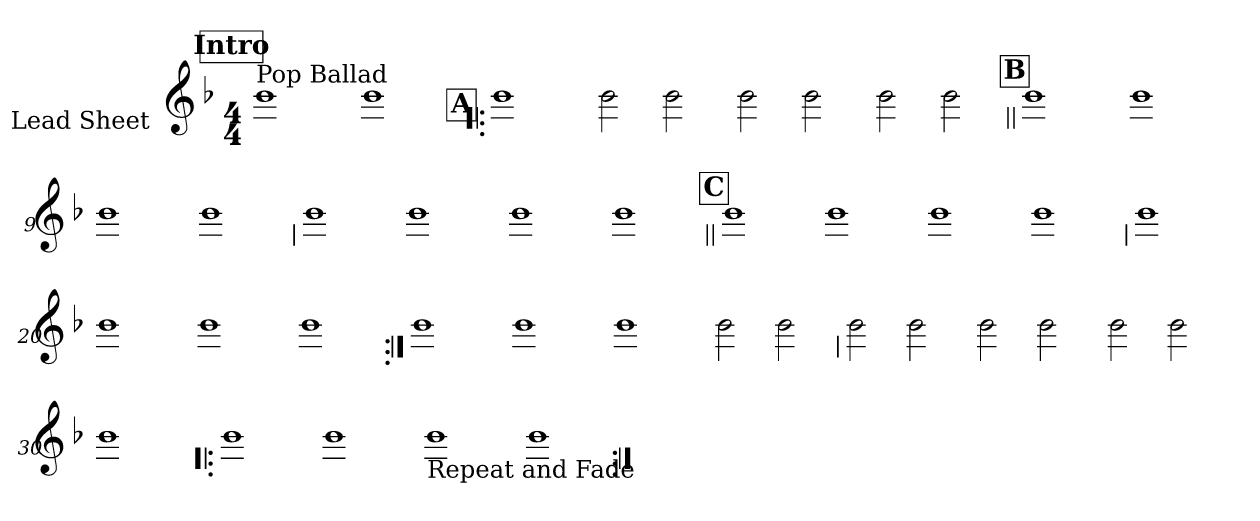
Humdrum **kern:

**kern
*part1
*staff1
*I"Lead Sheet
*stria0
*clefG2
*k[b-]
*F:
*M4/4
*MM100
!!LO:REH:place=s1:a:t=Intro
=1||
!LO:TX:a:t=Pop Ballad
1b-
=2-
1b-
!!LO:LB:g=z
!!LO:REH:place=s1:a:t=A
=3!|:
1b-
=4-
2b-
2b-
=5-
2b-
2b-
=6-
2b-
2b-
!!LO:LB:g=z
!!LO:REH:place=s1:a:t=B
=7||
1b-
=8-
1b-
=9-
1b-
=10-
1b-
!!LO:LB:g=z
=11
1b-
=12-
1b-
=13-
1b-
=14-
1b-
!!LO:LB:g=z
!!LO:REH:place=s1:a:t=C
=15||
1b-
=16-
1b-
=17-
1b-
=18-
1b-
!!LO:LB:g=z
=19
1b-
=20-
1b-
=21-
1b-
=22-
1b-
!!LO:LB:g=z
=23:|!
1b-
=24-
1b-
=25-
1b-
=26-
2b-
2b-
!!LO:LB:g=z
=27
2b-
2b-
=28-
2b-
2b-
=29-
2b-
2b-
=30-
1b-
!!LO:LB:g=z
=31!|:
1b-
=32-
1b-
=33-
!LO:TX:b:t=Repeat and Fade
1b-
=34-
1b-
=:|!
*-
